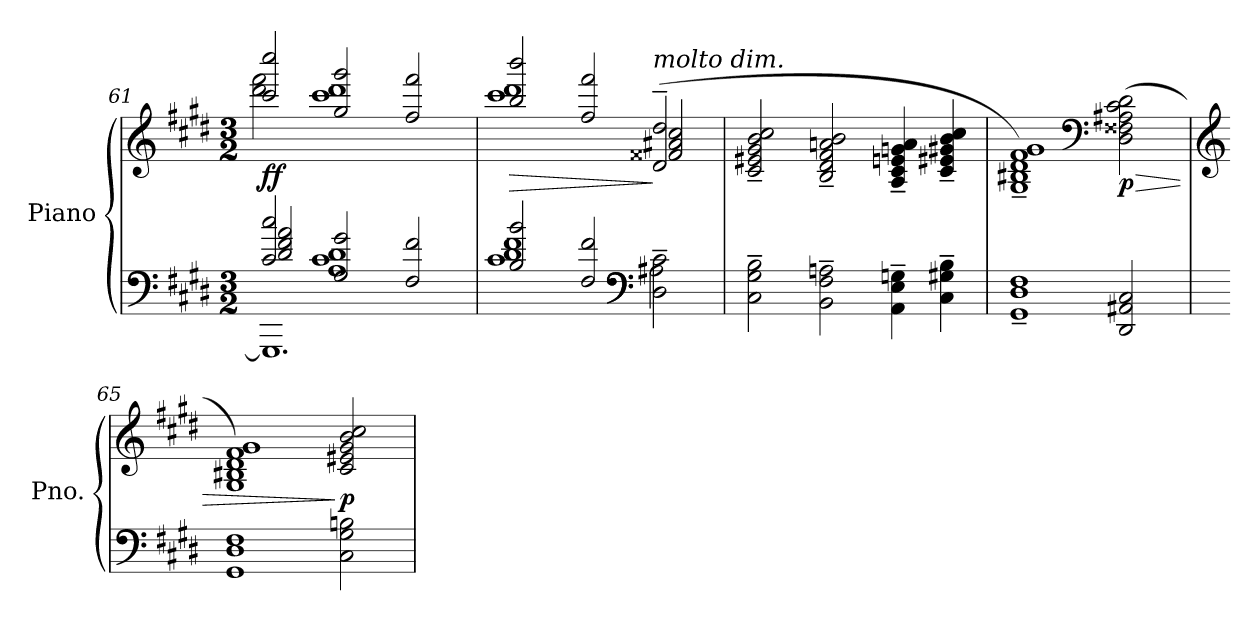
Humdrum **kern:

**kern	**kern	**dynam
*part1	*part1	*part1
*staff2	*staff1	*staff1/2
*I"Piano	*	*
*I'Pno.	*	*
*clefF4	*clefG2	*
*k[f#c#g#d#]	*k[f#c#g#d#]	*
*M3/2	*M3/2	*
=61	=61	=61
*^	*^	*
*	*^	*	*	*
!	!	!	!	!	!LO:DY:b
2c#/ 2cc#/	2d#/ 2f#/ 2a/	1.GGG#]	2ccc#/ 2cccc#/	2ddd#\ 2fff#\	ff
2G#/ 2g#/	1A 1c# 1d#	.	2gg#/ 2ggg#/	1ccc# 1ddd#	.
2F#/ 2f#/	.	.	2ff#/ 2fff#/	.	.
*	*v	*v	*	*	*
=62	=62	=62	=62	=62
!	!	!	!	!LO:HP:b
2B/ 2b/	1c# 1d# 1f#	2bb/ 2bbb/	1ccc# 1ddd#	>
2F#/ 2f#/	.	2ff#/ 2fff#/	.	.
*clefF4	*	*	*	*
!	!	!LO:TX:i:t=molto dim.	!	!
2D#\~< 2c#\~<	2A#X\	(>2d#/~ 2dd#/~	2f##X/ 2a#X/ 2cc#/	]
*v	*v	*	*	*
*	*v	*v	*
=63	=63	=63
2C#\~< 2G#\~< 2B\~<	2c#/~> 2e#X/~> 2g#/~> 2b/~> 2cc#/~>	.
2BB\~< 2F#\~< 2An\~<	2B/~> 2d#/~> 2f#/~> 2an/~> 2b/~>	.
4AA\~< 4E\~< 4Gn\~<	4A/~> 4c#/~> 4en/~> 4gn/~> 4a/~>	.
4C#\~< 4G#X\~< 4B\~<	4c#/~> 4e#X/~> 4g#X/~> 4b/~> 4cc#/~>	.
=64	=64	=64
1GG#~ 1D#~ 1F#~	1G#~> 1B#X~> 1d#~> 1f#~> 1g#~>)	.
*	*clefF4	*
!	!	!LO:HP:b
!	!	!LO:DY:n=1:b
2DD#/ 2AA#X/ 2C#/	(>2D#\ 2F##X\ 2A#X\ 2c#\ 2d#\	> p
!!LO:LB:g=z
=65	=65	=65
*	*clefG2	*
1GG# 1D# 1F#	1G# 1B#X 1d# 1f# 1g#)	.
!	!	!LO:DY:n=1:b
2C#\ 2G#\ 2Bn\	2c#/ 2e#X/ 2g#/ 2b/ 2cc#/	] p
=	=	=
*-	*-	*-
